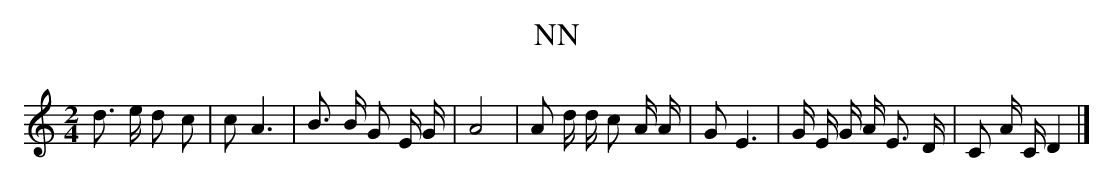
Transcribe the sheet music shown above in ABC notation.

X:1
T: NN
L: 1/16
M: 2/4
K: C
d2> e2 d2 c2 [I:setbarnb 1]|
c2A6 |
B2> B2 G2 E G |
A8 |
A2 d d c2 A A |
G2E6 |
G E G A2< E2 D |
C2 A CD4 |]
